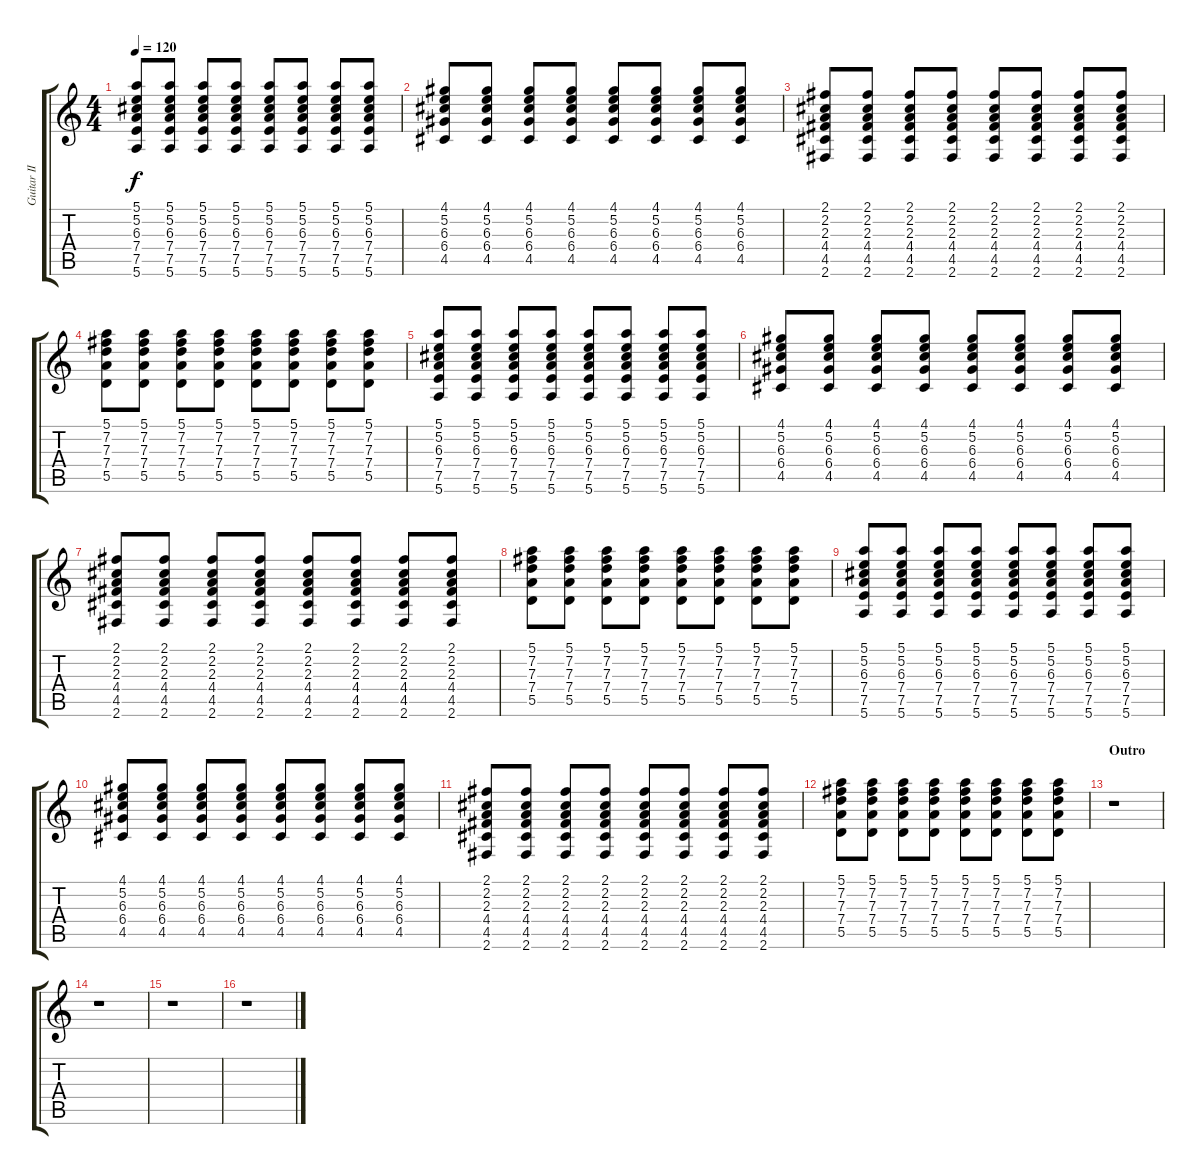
\track ("Guitar II" "Guitar II") {instrument acousticguitarsteel}
\staff {score tabs}
\tuning (E4 B3 G3 D3 A2 E2) {hide}
\ts (4 4)
\tempo 120
\clef g2
\ks c
(5.1 5.2 6.3 7.4 7.5 5.6).8{dy f} (5.1 5.2 6.3 7.4 7.5 5.6).8 (5.1 5.2 6.3 7.4 7.5 5.6).8 (5.1 5.2 6.3 7.4 7.5 5.6).8 (5.1 5.2 6.3 7.4 7.5 5.6).8 (5.1 5.2 6.3 7.4 7.5 5.6).8 (5.1 5.2 6.3 7.4 7.5 5.6).8 (5.1 5.2 6.3 7.4 7.5 5.6).8 |
(4.1 5.2 6.3 6.4 4.5).8 (4.1 5.2 6.3 6.4 4.5).8 (4.1 5.2 6.3 6.4 4.5).8 (4.1 5.2 6.3 6.4 4.5).8 (4.1 5.2 6.3 6.4 4.5).8 (4.1 5.2 6.3 6.4 4.5).8 (4.1 5.2 6.3 6.4 4.5).8 (4.1 5.2 6.3 6.4 4.5).8 |
(2.1 2.2 2.3 4.4 4.5 2.6).8 (2.1 2.2 2.3 4.4 4.5 2.6).8 (2.1 2.2 2.3 4.4 4.5 2.6).8 (2.1 2.2 2.3 4.4 4.5 2.6).8 (2.1 2.2 2.3 4.4 4.5 2.6).8 (2.1 2.2 2.3 4.4 4.5 2.6).8 (2.1 2.2 2.3 4.4 4.5 2.6).8 (2.1 2.2 2.3 4.4 4.5 2.6).8 |
(5.1 7.2 7.3 7.4 5.5).8 (5.1 7.2 7.3 7.4 5.5).8 (5.1 7.2 7.3 7.4 5.5).8 (5.1 7.2 7.3 7.4 5.5).8 (5.1 7.2 7.3 7.4 5.5).8 (5.1 7.2 7.3 7.4 5.5).8 (5.1 7.2 7.3 7.4 5.5).8 (5.1 7.2 7.3 7.4 5.5).8 |
(5.1 5.2 6.3 7.4 7.5 5.6).8 (5.1 5.2 6.3 7.4 7.5 5.6).8 (5.1 5.2 6.3 7.4 7.5 5.6).8 (5.1 5.2 6.3 7.4 7.5 5.6).8 (5.1 5.2 6.3 7.4 7.5 5.6).8 (5.1 5.2 6.3 7.4 7.5 5.6).8 (5.1 5.2 6.3 7.4 7.5 5.6).8 (5.1 5.2 6.3 7.4 7.5 5.6).8 |
(4.1 5.2 6.3 6.4 4.5).8 (4.1 5.2 6.3 6.4 4.5).8 (4.1 5.2 6.3 6.4 4.5).8 (4.1 5.2 6.3 6.4 4.5).8 (4.1 5.2 6.3 6.4 4.5).8 (4.1 5.2 6.3 6.4 4.5).8 (4.1 5.2 6.3 6.4 4.5).8 (4.1 5.2 6.3 6.4 4.5).8 |
(2.1 2.2 2.3 4.4 4.5 2.6).8 (2.1 2.2 2.3 4.4 4.5 2.6).8 (2.1 2.2 2.3 4.4 4.5 2.6).8 (2.1 2.2 2.3 4.4 4.5 2.6).8 (2.1 2.2 2.3 4.4 4.5 2.6).8 (2.1 2.2 2.3 4.4 4.5 2.6).8 (2.1 2.2 2.3 4.4 4.5 2.6).8 (2.1 2.2 2.3 4.4 4.5 2.6).8 |
(5.1 7.2 7.3 7.4 5.5).8 (5.1 7.2 7.3 7.4 5.5).8 (5.1 7.2 7.3 7.4 5.5).8 (5.1 7.2 7.3 7.4 5.5).8 (5.1 7.2 7.3 7.4 5.5).8 (5.1 7.2 7.3 7.4 5.5).8 (5.1 7.2 7.3 7.4 5.5).8 (5.1 7.2 7.3 7.4 5.5).8 |
(5.1 5.2 6.3 7.4 7.5 5.6).8 (5.1 5.2 6.3 7.4 7.5 5.6).8 (5.1 5.2 6.3 7.4 7.5 5.6).8 (5.1 5.2 6.3 7.4 7.5 5.6).8 (5.1 5.2 6.3 7.4 7.5 5.6).8 (5.1 5.2 6.3 7.4 7.5 5.6).8 (5.1 5.2 6.3 7.4 7.5 5.6).8 (5.1 5.2 6.3 7.4 7.5 5.6).8 |
(4.1 5.2 6.3 6.4 4.5).8 (4.1 5.2 6.3 6.4 4.5).8 (4.1 5.2 6.3 6.4 4.5).8 (4.1 5.2 6.3 6.4 4.5).8 (4.1 5.2 6.3 6.4 4.5).8 (4.1 5.2 6.3 6.4 4.5).8 (4.1 5.2 6.3 6.4 4.5).8 (4.1 5.2 6.3 6.4 4.5).8 |
(2.1 2.2 2.3 4.4 4.5 2.6).8 (2.1 2.2 2.3 4.4 4.5 2.6).8 (2.1 2.2 2.3 4.4 4.5 2.6).8 (2.1 2.2 2.3 4.4 4.5 2.6).8 (2.1 2.2 2.3 4.4 4.5 2.6).8 (2.1 2.2 2.3 4.4 4.5 2.6).8 (2.1 2.2 2.3 4.4 4.5 2.6).8 (2.1 2.2 2.3 4.4 4.5 2.6).8 |
(5.1 7.2 7.3 7.4 5.5).8 (5.1 7.2 7.3 7.4 5.5).8 (5.1 7.2 7.3 7.4 5.5).8 (5.1 7.2 7.3 7.4 5.5).8 (5.1 7.2 7.3 7.4 5.5).8 (5.1 7.2 7.3 7.4 5.5).8 (5.1 7.2 7.3 7.4 5.5).8 (5.1 7.2 7.3 7.4 5.5).8 |
\section ("" "Outro")
r.1 |
r.1 |
r.1 |
r.1
